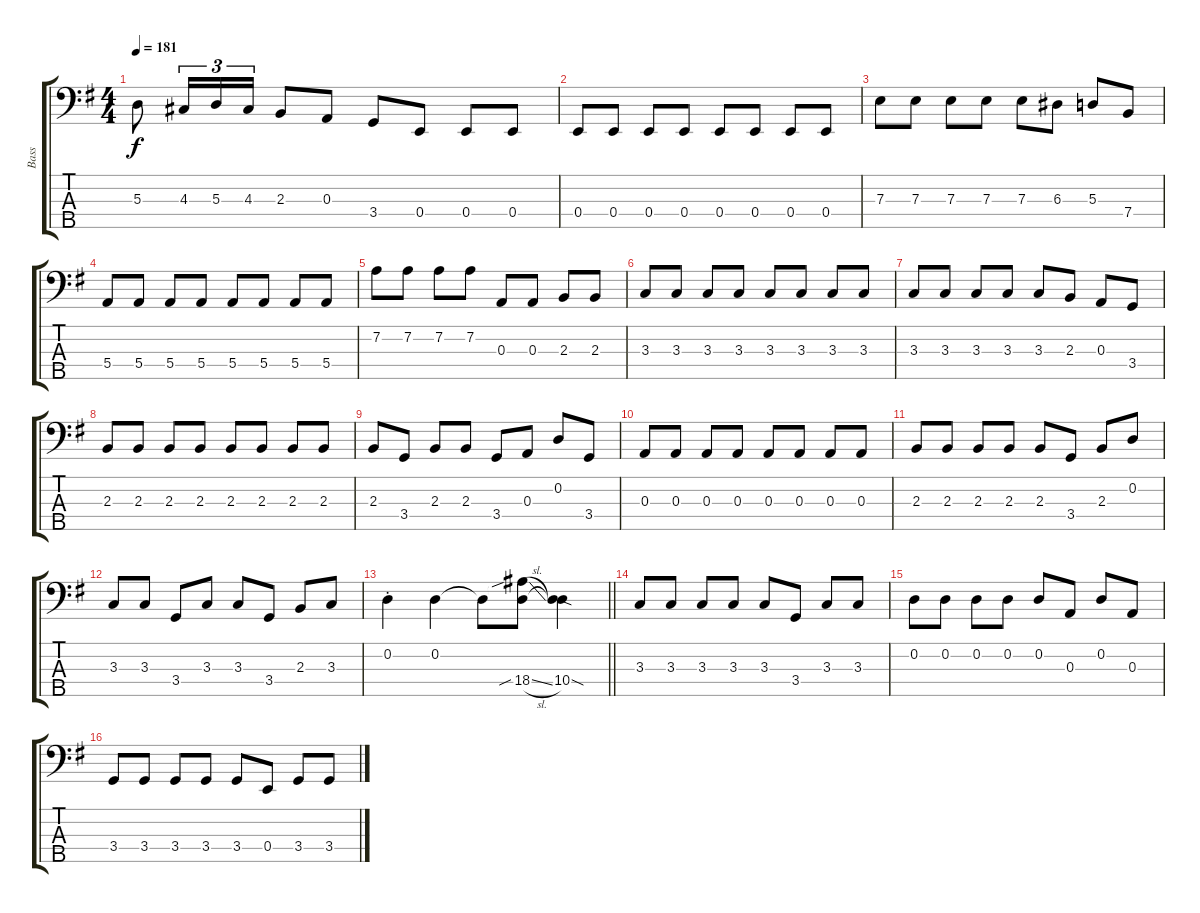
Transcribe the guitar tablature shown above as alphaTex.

\track ("Bass" "Bass") {instrument electricbassfinger}
\staff {score tabs}
\tuning (G2 D2 A1 E1 B0) {hide}
\ts (4 4)
\tempo 181
\clef f4
\ks eminor
5.3.8{dy f} 4.3.16{tu (3 2)} 5.3.16{tu (3 2)} 4.3.16{tu (3 2)} 2.3.8 0.3.8 3.4.8 0.4.8 0.4.8 0.4.8 |
0.4.8 0.4.8 0.4.8 0.4.8 0.4.8 0.4.8 0.4.8 0.4.8 |
7.3.8 7.3.8 7.3.8 7.3.8 7.3.8 6.3.8 5.3.8 7.4.8 |
5.4.8 5.4.8 5.4.8 5.4.8 5.4.8 5.4.8 5.4.8 5.4.8 |
7.2.8 7.2.8 7.2.8 7.2.8 0.3.8 0.3.8 2.3.8 2.3.8 |
3.3.8 3.3.8 3.3.8 3.3.8 3.3.8 3.3.8 3.3.8 3.3.8 |
3.3.8 3.3.8 3.3.8 3.3.8 3.3.8 2.3.8 0.3.8 3.4.8 |
2.3.8 2.3.8 2.3.8 2.3.8 2.3.8 2.3.8 2.3.8 2.3.8 |
2.3.8 3.4.8 2.3.8 2.3.8 3.4.8 0.3.8 0.2.8 3.4.8 |
0.3.8 0.3.8 0.3.8 0.3.8 0.3.8 0.3.8 0.3.8 0.3.8 |
2.3.8 2.3.8 2.3.8 2.3.8 2.3.8 3.4.8 2.3.8 0.2.8 |
3.3.8 3.3.8 3.4.8 3.3.8 3.3.8 3.4.8 2.3.8 3.3.8 |
\barLineRight lightlight
0.2{st}.4 0.2.4 0.2{t}.8 (0.2{t} 18.4{sib sl}).8 (0.2{t} 10.4{sod}).4 |
3.3.8 3.3.8 3.3.8 3.3.8 3.3.8 3.4.8 3.3.8 3.3.8 |
0.2.8 0.2.8 0.2.8 0.2.8 0.2.8 0.3.8 0.2.8 0.3.8 |
3.4.8 3.4.8 3.4.8 3.4.8 3.4.8 0.4.8 3.4.8 3.4.8
